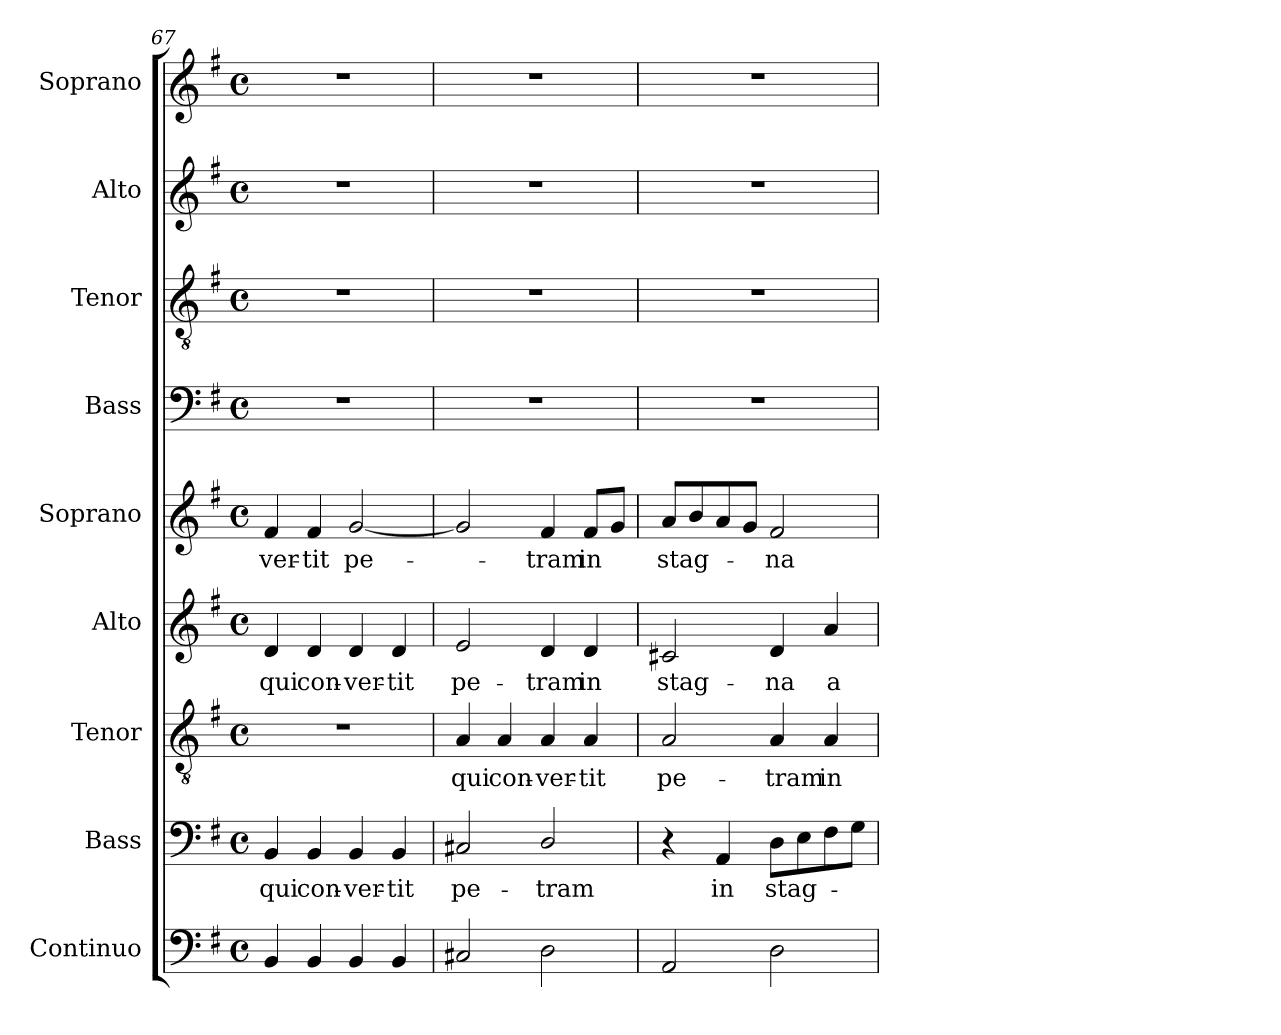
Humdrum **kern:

**kern	**kern	**text	**kern	**text	**kern	**text	**kern	**text	**kern	**kern	**kern	**kern
*part9	*part8	*part8	*part7	*part7	*part6	*part6	*part5	*part5	*part4	*part3	*part2	*part1
*staff9	*staff8	*staff8	*staff7	*staff7	*staff6	*staff6	*staff5	*staff5	*staff4	*staff3	*staff2	*staff1
*I"Continuo	*I"Bass	*	*I"Tenor	*	*I"Alto	*	*I"Soprano	*	*I"Bass	*I"Tenor	*I"Alto	*I"Soprano
*I'Cont.	*I'B.	*	*I'T.	*	*I'A.	*	*I'S.	*	*I'B.	*I'T.	*I'A.	*I'S.
!!LO:PB:g=z
*clefF4	*clefF4	*	*clefGv2	*	*clefG2	*	*clefG2	*	*clefF4	*clefGv2	*clefG2	*clefG2
*	*	*	*ITrd7c12	*	*	*	*	*	*	*ITrd7c12	*	*
*k[f#]	*k[f#]	*	*k[f#]	*	*k[f#]	*	*k[f#]	*	*k[f#]	*k[f#]	*k[f#]	*k[f#]
*G:	*G:	*	*G:	*	*G:	*	*G:	*	*G:	*G:	*G:	*G:
*M4/4	*M4/4	*	*M4/4	*	*M4/4	*	*M4/4	*	*M4/4	*M4/4	*M4/4	*M4/4
*met(c)	*met(c)	*	*met(c)	*	*met(c)	*	*met(c)	*	*met(c)	*met(c)	*met(c)	*met(c)
=67	=67	=67	=67	=67	=67	=67	=67	=67	=67	=67	=67	=67
!	!	!LO:LY:b:color=#000000	!	!	!	!	!	!	!	!	!	!
!	!	!	!	!	!	!LO:LY:b:color=#000000	!	!	!	!	!	!
!	!	!	!	!	!	!	!	!LO:LY:b:color=#000000	!	!	!	!
4BBi/	4BBi/	qui	1r	.	4di/	qui	4f#i/	-ver-	1r	1r	1r	1r
!	!	!LO:LY:b:color=#000000	!	!	!	!	!	!	!	!	!	!
!	!	!	!	!	!	!LO:LY:b:color=#000000	!	!	!	!	!	!
!	!	!	!	!	!	!	!	!LO:LY:b:color=#000000	!	!	!	!
4BBi/	4BBi/	con-	.	.	4di/	con-	4f#i/	-tit	.	.	.	.
!	!	!LO:LY:b:color=#000000	!	!	!	!	!	!	!	!	!	!
!	!	!	!	!	!	!LO:LY:b:color=#000000	!	!	!	!	!	!
!	!	!	!	!	!	!	!	!LO:LY:b:color=#000000	!	!	!	!
4BBi/	4BBi/	-ver-	.	.	4di/	-ver-	[2gi/	pe-	.	.	.	.
!	!	!LO:LY:b:color=#000000	!	!	!	!	!	!	!	!	!	!
!	!	!	!	!	!	!LO:LY:b:color=#000000	!	!	!	!	!	!
4BBi/	4BBi/	-tit	.	.	4di/	-tit	.	.	.	.	.	.
=68	=68	=68	=68	=68	=68	=68	=68	=68	=68	=68	=68	=68
!	!	!LO:LY:b:color=#000000	!	!	!	!	!	!	!	!	!	!
!	!	!	!	!LO:LY:b:color=#000000	!	!	!	!	!	!	!	!
!	!	!	!	!	!	!LO:LY:b:color=#000000	!	!	!	!	!	!
2C#Xi/	2C#Xi/	pe-	4AAi/	qui	2ei/	pe-	2gi/]	.	1r	1r	1r	1r
!	!	!	!	!LO:LY:b:color=#000000	!	!	!	!	!	!	!	!
.	.	.	4AAi/	con-	.	.	.	.	.	.	.	.
!	!	!LO:LY:b:color=#000000	!	!	!	!	!	!	!	!	!	!
!	!	!	!	!LO:LY:b:color=#000000	!	!	!	!	!	!	!	!
!	!	!	!	!	!	!LO:LY:b:color=#000000	!	!	!	!	!	!
!	!	!	!	!	!	!	!	!LO:LY:b:color=#000000	!	!	!	!
2Di\	2Di/	-tram	4AAi/	-ver-	4di/	-tram	4f#i/	-tram	.	.	.	.
!	!	!	!	!LO:LY:b:color=#000000	!	!	!	!	!	!	!	!
!	!	!	!	!	!	!LO:LY:b:color=#000000	!	!	!	!	!	!
!	!	!	!	!	!	!	!	!LO:LY:b:color=#000000	!	!	!	!
.	.	.	4AAi/	-tit	4di/	in	8f#i/L	in	.	.	.	.
.	.	.	.	.	.	.	8gi/J	.	.	.	.	.
=69	=69	=69	=69	=69	=69	=69	=69	=69	=69	=69	=69	=69
!	!	!	!	!LO:LY:b:color=#000000	!	!	!	!	!	!	!	!
!	!	!	!	!	!	!LO:LY:b:color=#000000	!	!	!	!	!	!
!	!	!	!	!	!	!	!	!LO:LY:b:color=#000000	!	!	!	!
2AAi/	4r	.	2AAi/	pe-	2c#Xi/	stag-	8ai/L	stag-	1r	1r	1r	1r
.	.	.	.	.	.	.	8bi/	.	.	.	.	.
!	!	!LO:LY:b:color=#000000	!	!	!	!	!	!	!	!	!	!
.	4AAi/	in	.	.	.	.	8ai/	.	.	.	.	.
.	.	.	.	.	.	.	8gi/J	.	.	.	.	.
!	!	!LO:LY:b:color=#000000	!	!	!	!	!	!	!	!	!	!
!	!	!	!	!LO:LY:b:color=#000000	!	!	!	!	!	!	!	!
!	!	!	!	!	!	!LO:LY:b:color=#000000	!	!	!	!	!	!
!	!	!	!	!	!	!	!	!LO:LY:b:color=#000000	!	!	!	!
2Di\	8Di\L	stag-	4AAi/	-tram	4di/	-na	2f#i/	-na	.	.	.	.
.	8Ei\	.	.	.	.	.	.	.	.	.	.	.
!	!	!	!	!LO:LY:b:color=#000000	!	!	!	!	!	!	!	!
!	!	!	!	!	!	!LO:LY:b:color=#000000	!	!	!	!	!	!
.	8F#i\	.	4AAi/	in	4ai/	a-	.	.	.	.	.	.
.	8Gi\J	.	.	.	.	.	.	.	.	.	.	.
=	=	=	=	=	=	=	=	=	=	=	=	=
*-	*-	*-	*-	*-	*-	*-	*-	*-	*-	*-	*-	*-
